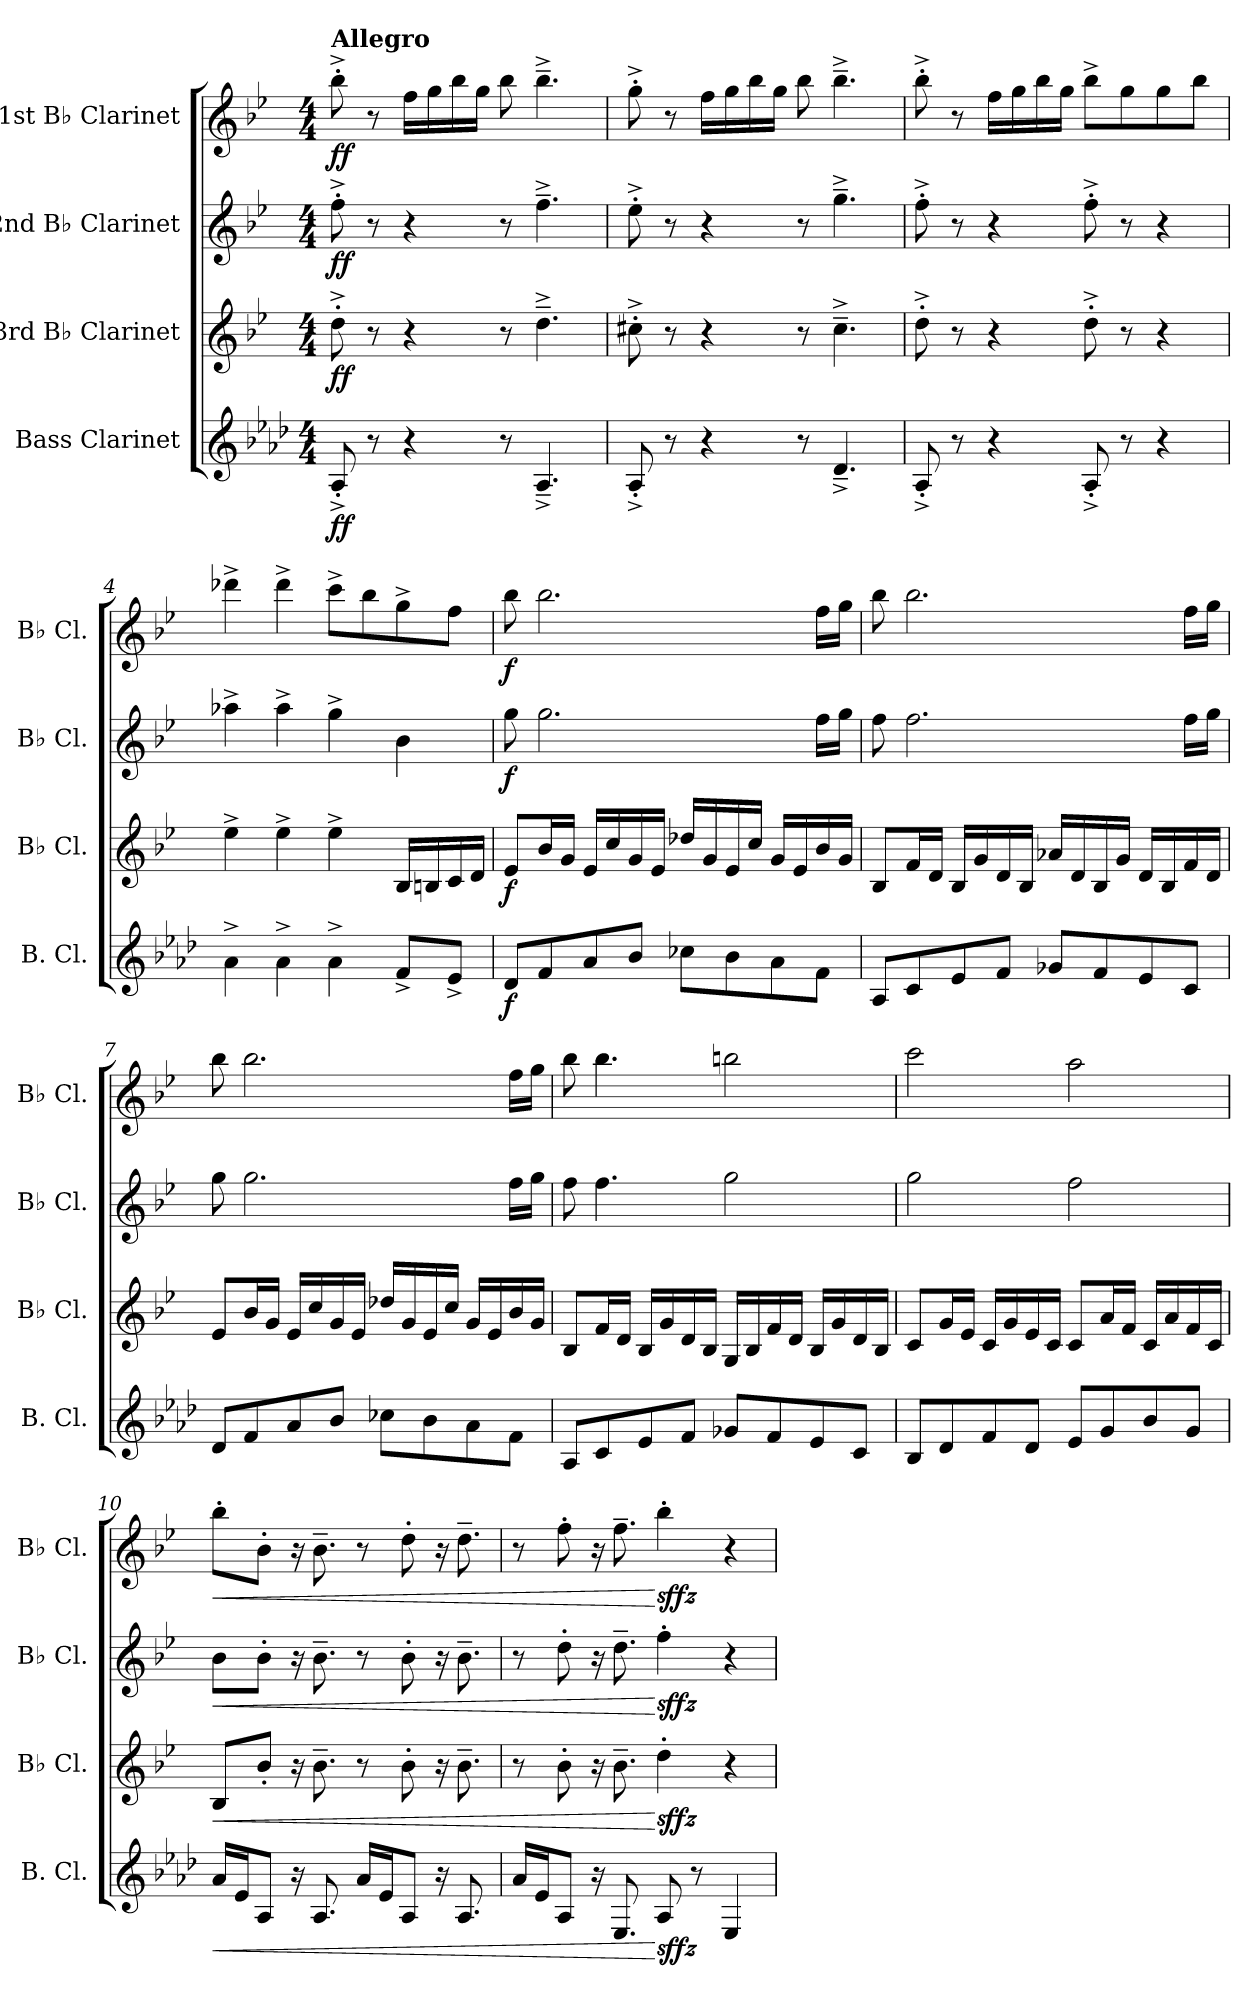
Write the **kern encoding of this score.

**kern	**dynam	**kern	**dynam	**kern	**dynam	**kern	**dynam
*part4	*part4	*part3	*part3	*part2	*part2	*part1	*part1
*staff4	*staff4	*staff3	*staff3	*staff2	*staff2	*staff1	*staff1
*I"Bass Clarinet	*	*I"3rd B♭ Clarinet	*	*I"2nd B♭ Clarinet	*	*I"1st B♭ Clarinet	*
*I'B. Cl.	*	*I'B♭ Cl.	*	*I'B♭ Cl.	*	*I'B♭ Cl.	*
*clefG2	*	*clefG2	*	*clefG2	*	*clefG2	*
*ITrd8c14	*	*ITrd1c2	*	*ITrd1c2	*	*ITrd1c2	*
*k[b-e-a-d-]	*	*k[b-e-a-d-]	*	*k[b-e-a-d-]	*	*k[b-e-a-d-]	*
*M4/4	*	*M4/4	*	*M4/4	*	*M4/4	*
*MM144	*	*MM144	*	*MM144	*	*MM144	*
=1	=1	=1	=1	=1	=1	=1	=1
!	!	!	!	!	!	!LO:TX:a:B:t=Allegro	!
!	!LO:DY:b	!	!LO:DY:b	!	!LO:DY:b	!	!LO:DY:b
8AA-'^/	ff	8cc'^\	ff	8ee-'^\	ff	8aa-'^\	ff
8r	.	8r	.	8r	.	8r	.
4r	.	4r	.	4r	.	16ee-\LL	.
.	.	.	.	.	.	16ff\	.
.	.	.	.	.	.	16aa-\	.
.	.	.	.	.	.	16ff\JJ	.
8r	.	8r	.	8r	.	8aa-\	.
4.AA-^~/	.	4.cc^~\	.	4.ee-^~\	.	4.aa-^~\	.
=2	=2	=2	=2	=2	=2	=2	=2
8AA-'^/	.	8bn'^\	.	8dd-'^\	.	8ff'^\	.
8r	.	8r	.	8r	.	8r	.
4r	.	4r	.	4r	.	16ee-\LL	.
.	.	.	.	.	.	16ff\	.
.	.	.	.	.	.	16aa-\	.
.	.	.	.	.	.	16ff\JJ	.
8r	.	8r	.	8r	.	8aa-\	.
4.D-^~/	.	4.b^~\	.	4.ff^~\	.	4.aa-^~\	.
=3	=3	=3	=3	=3	=3	=3	=3
8AA-'^/	.	8cc'^\	.	8ee-'^\	.	8aa-'^\	.
8r	.	8r	.	8r	.	8r	.
4r	.	4r	.	4r	.	16ee-\LL	.
.	.	.	.	.	.	16ff\	.
.	.	.	.	.	.	16aa-\	.
.	.	.	.	.	.	16ff\JJ	.
8AA-'^/	.	8cc'^\	.	8ee-'^\	.	8aa-^\L	.
8r	.	8r	.	8r	.	8ff\	.
4r	.	4r	.	4r	.	8ff\	.
.	.	.	.	.	.	8aa-\J	.
!!LO:LB:g=z
=4	=4	=4	=4	=4	=4	=4	=4
4A-^\	.	4dd-^\	.	4gg-X^\	.	4ccc-X^\	.
4A-^\	.	4dd-^\	.	4gg-^\	.	4ccc-^\	.
4A-^\	.	4dd-^\	.	4ff^\	.	8bb-^\L	.
.	.	.	.	.	.	8aa-\	.
8F^/L	.	16A-/LL	.	4a-\	.	8ff^\	.
.	.	16An/	.	.	.	.	.
8E-^/J	.	16B-/	.	.	.	8ee-\J	.
.	.	16c/JJ	.	.	.	.	.
=5	=5	=5	=5	=5	=5	=5	=5
!	!LO:DY:b	!	!LO:DY:b	!	!LO:DY:b	!	!LO:DY:b
8D-/L	f	8d-/L	f	8ff\	f	8aa-\	f
8F/	.	16a-/L	.	2.ff\	.	2.aa-\	.
.	.	16f/JJ	.	.	.	.	.
8A-/	.	16d-/LL	.	.	.	.	.
.	.	16b-/	.	.	.	.	.
8B-/J	.	16f/	.	.	.	.	.
.	.	16d-/JJ	.	.	.	.	.
8c-X\L	.	16cc-X/LL	.	.	.	.	.
.	.	16f/	.	.	.	.	.
8B-\	.	16d-/	.	.	.	.	.
.	.	16b-/JJ	.	.	.	.	.
8A-\	.	16f/LL	.	.	.	.	.
.	.	16d-/	.	.	.	.	.
8F\J	.	16a-/	.	16ee-\LL	.	16ee-\LL	.
.	.	16f/JJ	.	16ff\JJ	.	16ff\JJ	.
=6	=6	=6	=6	=6	=6	=6	=6
8AA-/L	.	8A-/L	.	8ee-\	.	8aa-\	.
8C/	.	16e-/L	.	2.ee-\	.	2.aa-\	.
.	.	16c/JJ	.	.	.	.	.
8E-/	.	16A-/LL	.	.	.	.	.
.	.	16f/	.	.	.	.	.
8F/J	.	16c/	.	.	.	.	.
.	.	16A-/JJ	.	.	.	.	.
8G-X/L	.	16g-X/LL	.	.	.	.	.
.	.	16c/	.	.	.	.	.
8F/	.	16A-/	.	.	.	.	.
.	.	16f/JJ	.	.	.	.	.
8E-/	.	16c/LL	.	.	.	.	.
.	.	16A-/	.	.	.	.	.
8C/J	.	16e-/	.	16ee-\LL	.	16ee-\LL	.
.	.	16c/JJ	.	16ff\JJ	.	16ff\JJ	.
!!LO:LB:g=z
=7	=7	=7	=7	=7	=7	=7	=7
8D-/L	.	8d-/L	.	8ff\	.	8aa-\	.
8F/	.	16a-/L	.	2.ff\	.	2.aa-\	.
.	.	16f/JJ	.	.	.	.	.
8A-/	.	16d-/LL	.	.	.	.	.
.	.	16b-/	.	.	.	.	.
8B-/J	.	16f/	.	.	.	.	.
.	.	16d-/JJ	.	.	.	.	.
8c-X\L	.	16cc-X/LL	.	.	.	.	.
.	.	16f/	.	.	.	.	.
8B-\	.	16d-/	.	.	.	.	.
.	.	16b-/JJ	.	.	.	.	.
8A-\	.	16f/LL	.	.	.	.	.
.	.	16d-/	.	.	.	.	.
8F\J	.	16a-/	.	16ee-\LL	.	16ee-\LL	.
.	.	16f/JJ	.	16ff\JJ	.	16ff\JJ	.
=8	=8	=8	=8	=8	=8	=8	=8
8AA-/L	.	8A-/L	.	8ee-\	.	8aa-\	.
8C/	.	16e-/L	.	4.ee-\	.	4.aa-\	.
.	.	16c/JJ	.	.	.	.	.
8E-/	.	16A-/LL	.	.	.	.	.
.	.	16f/	.	.	.	.	.
8F/J	.	16c/	.	.	.	.	.
.	.	16A-/JJ	.	.	.	.	.
8G-X/L	.	16F/LL	.	2ff\	.	2aan\	.
.	.	16A-/	.	.	.	.	.
8F/	.	16e-/	.	.	.	.	.
.	.	16c/JJ	.	.	.	.	.
8E-/	.	16A-/LL	.	.	.	.	.
.	.	16f/	.	.	.	.	.
8C/J	.	16c/	.	.	.	.	.
.	.	16A-/JJ	.	.	.	.	.
!!LO:PB:g=z
=9	=9	=9	=9	=9	=9	=9	=9
8BB-/L	.	8B-/L	.	2ff\	.	2bb-\	.
8D-/	.	16f/L	.	.	.	.	.
.	.	16d-/JJ	.	.	.	.	.
8F/	.	16B-/LL	.	.	.	.	.
.	.	16f/	.	.	.	.	.
8D-/J	.	16d-/	.	.	.	.	.
.	.	16B-/JJ	.	.	.	.	.
8E-/L	.	8B-/L	.	2ee-\	.	2gg\	.
8G/	.	16g/L	.	.	.	.	.
.	.	16e-/JJ	.	.	.	.	.
8B-/	.	16B-/LL	.	.	.	.	.
.	.	16g/	.	.	.	.	.
8G/J	.	16e-/	.	.	.	.	.
.	.	16B-/JJ	.	.	.	.	.
=10	=10	=10	=10	=10	=10	=10	=10
!	!LO:HP:b	!	!LO:HP:b	!	!LO:HP:b	!	!LO:HP:b
16A-/LL	<	8A-/L	<	8a-\L	<	8aa-'\L	<
16E-/J	.	.	.	.	.	.	.
8AA-/J	.	8a-'/J	.	8a-'\J	.	8a-'\J	.
16r	.	16r	.	16r	.	16r	.
8.AA-/	.	8.a-~\	.	8.a-~\	.	8.a-~\	.
16A-/LL	.	8r	.	8r	.	8r	.
16E-/J	.	.	.	.	.	.	.
8AA-/J	.	8a-'\	.	8a-'\	.	8cc'\	.
16r	.	16r	.	16r	.	16r	.
8.AA-/	.	8.a-~\	.	8.a-~\	.	8.cc~\	.
=11	=11	=11	=11	=11	=11	=11	=11
16A-/LL	.	8r	.	8r	.	8r	.
16E-/J	.	.	.	.	.	.	.
8AA-/J	.	8a-'\	.	8cc'\	.	8ee-'\	.
16r	.	16r	.	16r	.	16r	.
8.EE-/	.	8.a-~\	.	8.cc~\	.	8.ee-~\	.
!	!LO:DY:n=1:b	!	!LO:DY:n=1:b	!	!LO:DY:n=1:b	!	!LO:DY:n=1:b
8AA-/	[ sffz	4cc'\	[ sffz	4ee-'\	[ sffz	4aa-'\	[ sffz
8r	.	.	.	.	.	.	.
4EE-/	.	4r	.	4r	.	4r	.
=	=	=	=	=	=	=	=
*-	*-	*-	*-	*-	*-	*-	*-
